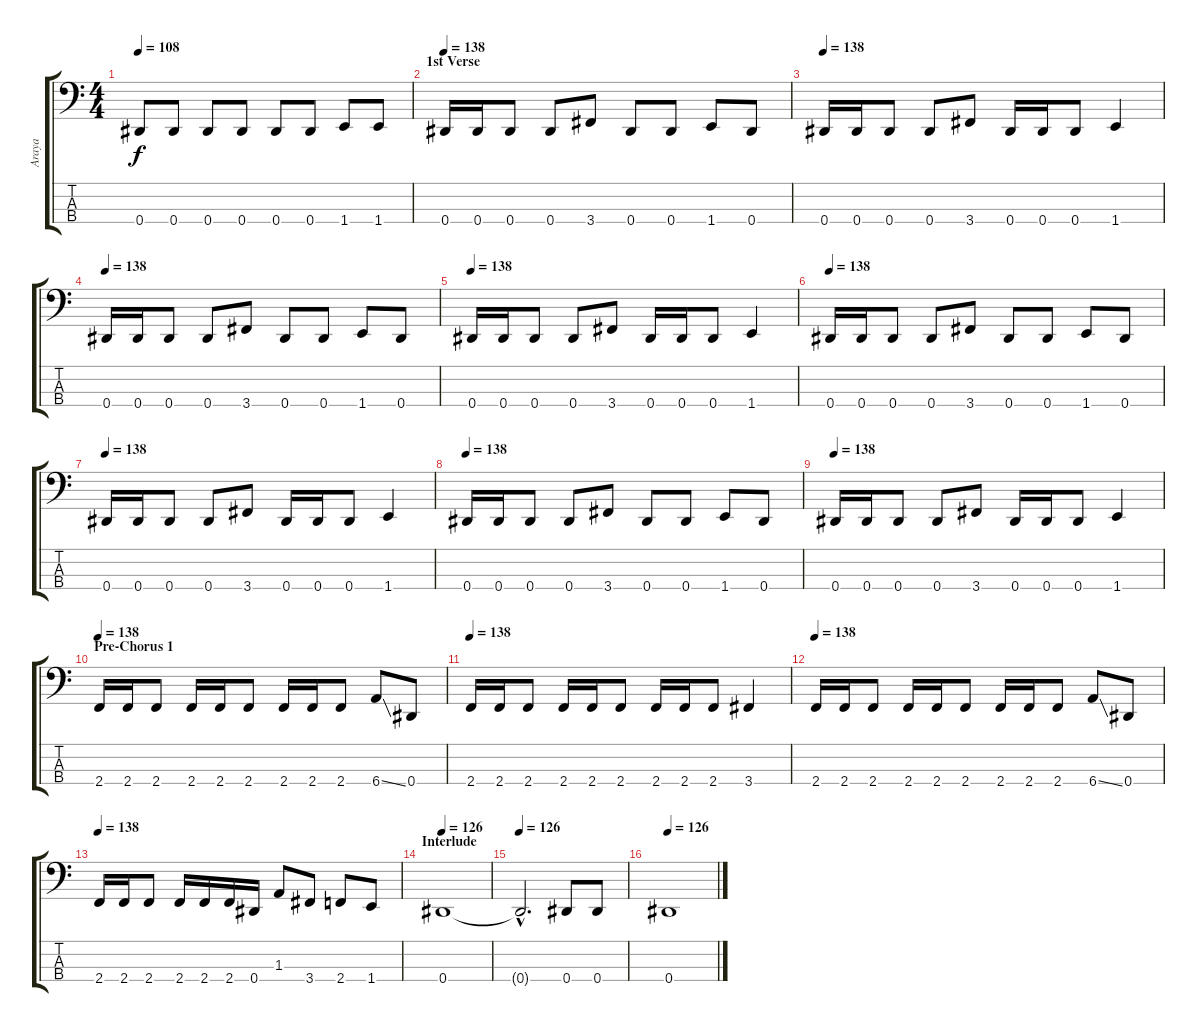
\track ("Araya" "Araya") {instrument electricbasspick}
\staff {score tabs}
\tuning (Gb2 Db2 Ab1 Eb1) {hide}
\ts (4 4)
\tempo 108
\clef f4
\ks c
0.4.8{dy f} 0.4.8 0.4.8 0.4.8 0.4.8 0.4.8 1.4.8 1.4.8 |
\section ("" "1st Verse")
\tempo 138
0.4.16 0.4.16 0.4.8 0.4.8 3.4.8 0.4.8 0.4.8 1.4.8 0.4.8 |
\tempo 138
0.4.16 0.4.16 0.4.8 0.4.8 3.4.8 0.4.16 0.4.16 0.4.8 1.4.4 |
\tempo 138
0.4.16 0.4.16 0.4.8 0.4.8 3.4.8 0.4.8 0.4.8 1.4.8 0.4.8 |
\tempo 138
0.4.16 0.4.16 0.4.8 0.4.8 3.4.8 0.4.16 0.4.16 0.4.8 1.4.4 |
\tempo 138
0.4.16 0.4.16 0.4.8 0.4.8 3.4.8 0.4.8 0.4.8 1.4.8 0.4.8 |
\tempo 138
0.4.16 0.4.16 0.4.8 0.4.8 3.4.8 0.4.16 0.4.16 0.4.8 1.4.4 |
\tempo 138
0.4.16 0.4.16 0.4.8 0.4.8 3.4.8 0.4.8 0.4.8 1.4.8 0.4.8 |
\tempo 138
0.4.16 0.4.16 0.4.8 0.4.8 3.4.8 0.4.16 0.4.16 0.4.8 1.4.4 |
\section ("" "Pre-Chorus 1")
\tempo 138
2.4.16 2.4.16 2.4.8 2.4.16 2.4.16 2.4.8 2.4.16 2.4.16 2.4.8 6.4{ss}.8 0.4.8 |
\tempo 138
2.4.16 2.4.16 2.4.8 2.4.16 2.4.16 2.4.8 2.4.16 2.4.16 2.4.8 3.4.4 |
\tempo 138
2.4.16 2.4.16 2.4.8 2.4.16 2.4.16 2.4.8 2.4.16 2.4.16 2.4.8 6.4{ss}.8 0.4.8 |
\tempo 138
2.4.16 2.4.16 2.4.8 2.4.16 2.4.16 2.4.16 0.4.16 1.3.8 3.4.8 2.4.8 1.4.8 |
\section ("" "Interlude")
\tempo 126
0.4.1 |
\tempo 126
0.4{hac t}.2{d} 0.4.8 0.4.8 |
\tempo 126
0.4.1
